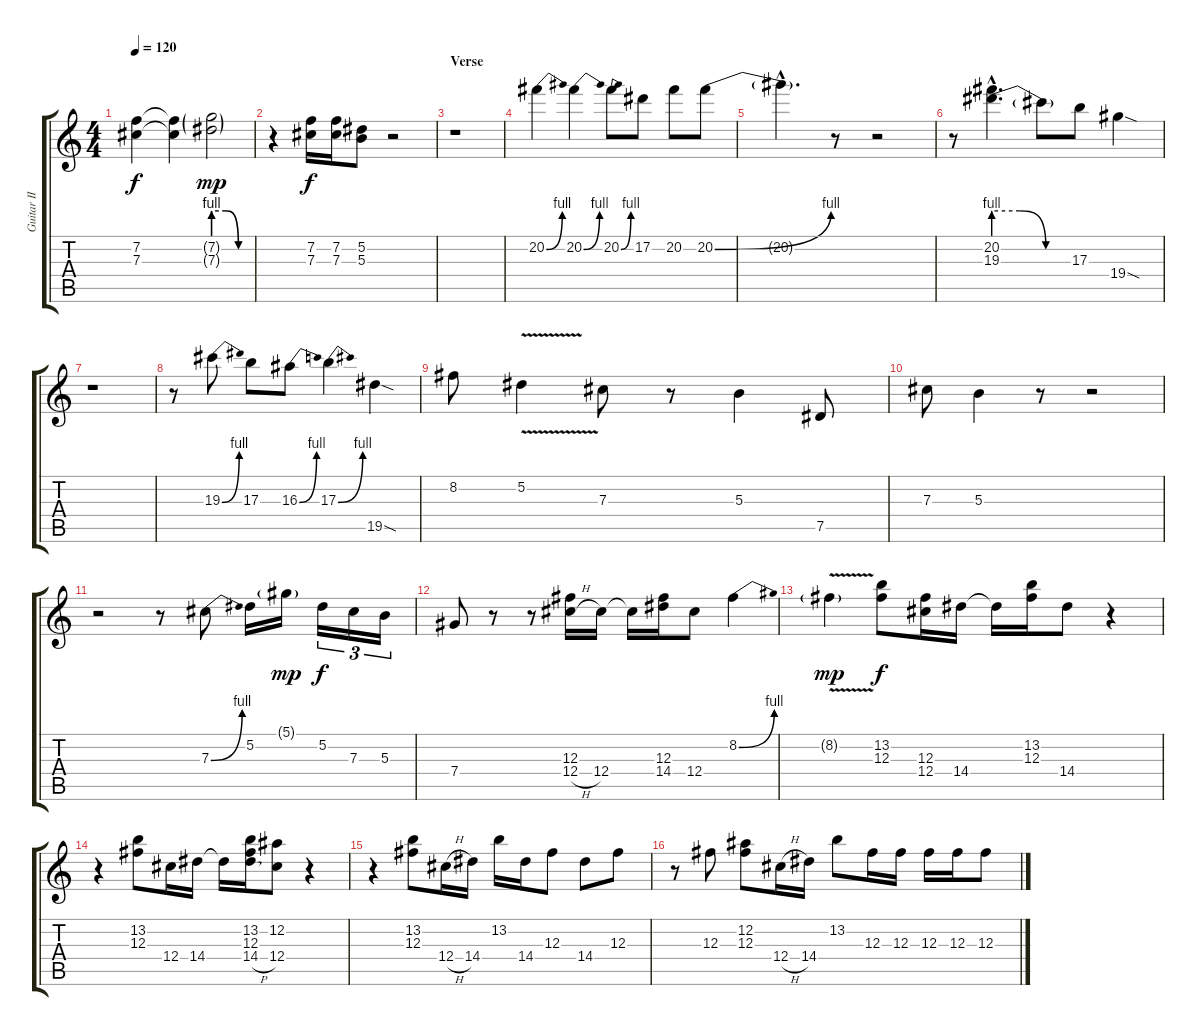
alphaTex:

\track ("Guitar II" "Guitar II") {instrument overdrivenguitar}
\staff {score tabs}
\tuning (Eb4 Bb3 Gb3 Db3 Ab2 Eb2) {hide}
\ts (4 4)
\tempo 120
\clef g2
\ks c
(7.2{t} 7.3{t}).4{dy f} (7.2{t} 7.3{t}).4 (7.2{be (custom 0 4 20 4 40 0 60 0) g} 7.3{be (custom 0 4 20 4 40 0 60 0) g}).2{dy mp} |
r.4 (7.2 7.3).16{dy f} (7.2 7.3).16 (5.2 5.3).8 r.2 |
\section ("" "Verse")
r.1 |
20.2{be (bend 0 0 60 4)}.4 20.2{be (bend 0 0 60 4)}.4 20.2{be (bend 0 0 60 4)}.8 17.2.8 20.2.8 20.2{be (bend 0 0 60 4)}.8 |
20.2{hac t}.4{d} r.8 r.2 |
r.8 (20.2{hac} 19.3{be (custom 0 4 20 4 40 0 60 0) hac}).4{d} 19.3{t}.8 17.3.8 19.4{sod}.4 |
r.1 |
r.8 19.3{be (bend 0 0 60 4)}.8 17.3.8 16.3{be (bend 0 0 60 4)}.8 17.3{be (bend 0 0 60 4)}.4 19.5{sod}.4 |
8.2.8 5.2{v}.4 7.3.8 r.8 5.3.4 7.5.8 |
7.3.8 5.3.4 r.8 r.2 |
r.2 r.8 7.3{be (bend 0 0 60 4)}.8 5.2.16 5.1{g}.16{dy mp} 5.2.16{tu (3 2) dy f} 7.3.16{tu (3 2)} 5.3.16{tu (3 2)} |
7.4.8 r.8 r.8 (12.3 12.4{h}).16 12.4.16 12.4{t}.16 (12.3 14.4).16 12.4.8 8.2{be (bend 0 0 60 4)}.4 |
8.2{v g}.4{dy mp} (13.2 12.3).8{dy f} (12.3 12.4).16 14.4.16 14.4{t}.16 (13.2 12.3).16 14.4.8 r.4 |
r.4 (13.2 12.3).8 12.4.16 14.4.16 14.4{t}.16 (13.2 12.3 14.4{h}).16 (12.2 12.4).8 r.4 |
r.4 (13.2 12.3).8 12.4{h}.16 14.4.16 13.2.16 14.4.16 12.3.8 14.4.8 12.3.8 |
r.8 12.3.8 (12.2 12.3).8 12.4{h}.16 14.4.16 13.2.8 12.3.16 12.3.16 12.3.16 12.3.16 12.3.8
